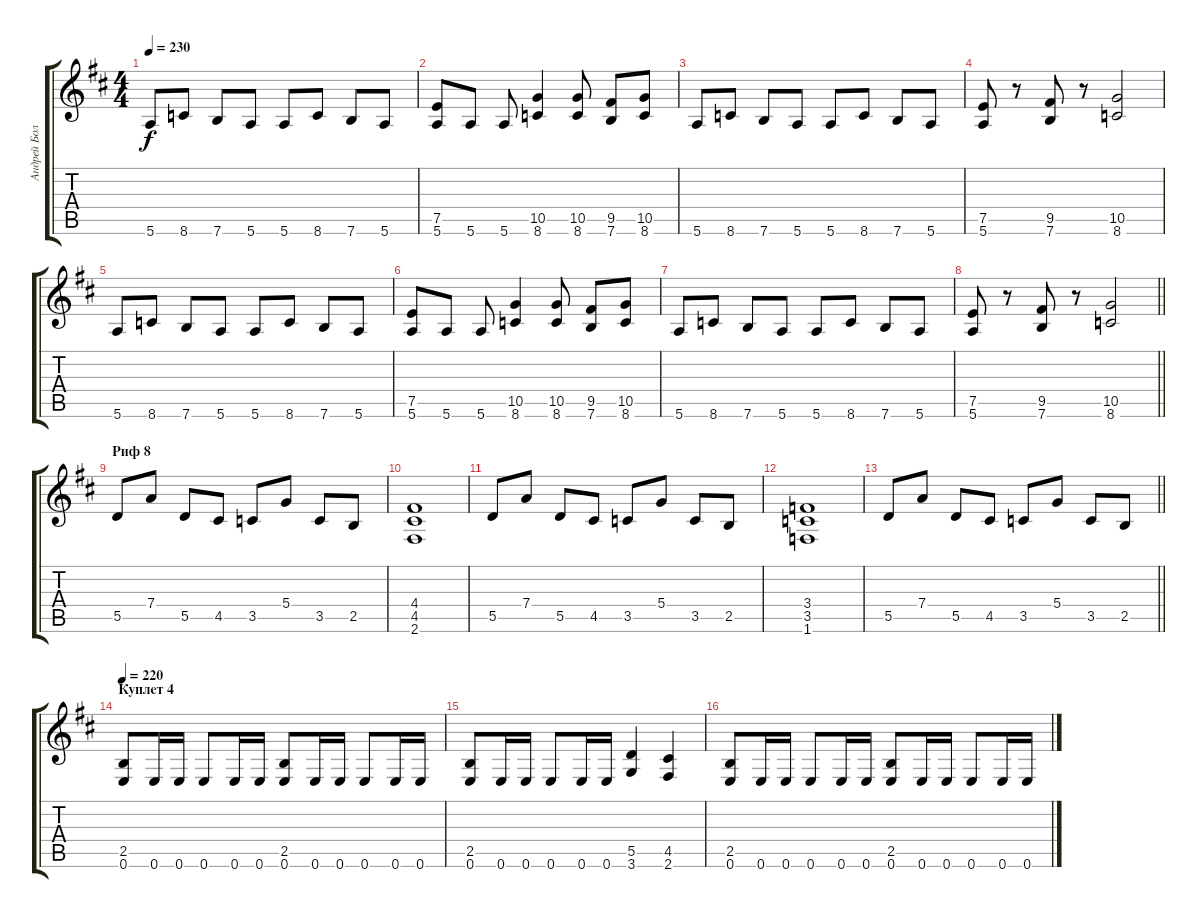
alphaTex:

\track ("Андрей Большаков" "Андрей Бол") {instrument distortionguitar}
\staff {score tabs}
\tuning (E4 B3 G3 D3 A2 E2) {hide}
\ts (4 4)
\tempo 230
\clef g2
\ks d
5.6.8{dy f} 8.6.8 7.6.8 5.6.8 5.6.8 8.6.8 7.6.8 5.6.8 |
(7.5 5.6).8 5.6.8 5.6.8 (10.5 8.6).4 (10.5 8.6).8 (9.5 7.6).8 (10.5 8.6).8 |
5.6.8 8.6.8 7.6.8 5.6.8 5.6.8 8.6.8 7.6.8 5.6.8 |
(7.5 5.6).8 r.8 (9.5 7.6).8 r.8 (10.5 8.6).2 |
5.6.8 8.6.8 7.6.8 5.6.8 5.6.8 8.6.8 7.6.8 5.6.8 |
(7.5 5.6).8 5.6.8 5.6.8 (10.5 8.6).4 (10.5 8.6).8 (9.5 7.6).8 (10.5 8.6).8 |
5.6.8 8.6.8 7.6.8 5.6.8 5.6.8 8.6.8 7.6.8 5.6.8 |
\barLineRight lightlight
(7.5 5.6).8 r.8 (9.5 7.6).8 r.8 (10.5 8.6).2 |
\section ("" "Риф 8")
5.5.8 7.4.8 5.5.8 4.5.8 3.5.8 5.4.8 3.5.8 2.5.8 |
(4.4 4.5 2.6).1 |
5.5.8 7.4.8 5.5.8 4.5.8 3.5.8 5.4.8 3.5.8 2.5.8 |
(3.4 3.5 1.6).1 |
\barLineRight lightlight
5.5.8 7.4.8 5.5.8 4.5.8 3.5.8 5.4.8 3.5.8 2.5.8 |
\section ("" "Куплет 4")
\tempo 220
(2.5 0.6).8 0.6.16 0.6.16 0.6.8 0.6.16 0.6.16 (2.5 0.6).8 0.6.16 0.6.16 0.6.8 0.6.16 0.6.16 |
(2.5 0.6).8 0.6.16 0.6.16 0.6.8 0.6.16 0.6.16 (5.5 3.6).4 (4.5 2.6).4 |
(2.5 0.6).8 0.6.16 0.6.16 0.6.8 0.6.16 0.6.16 (2.5 0.6).8 0.6.16 0.6.16 0.6.8 0.6.16 0.6.16
